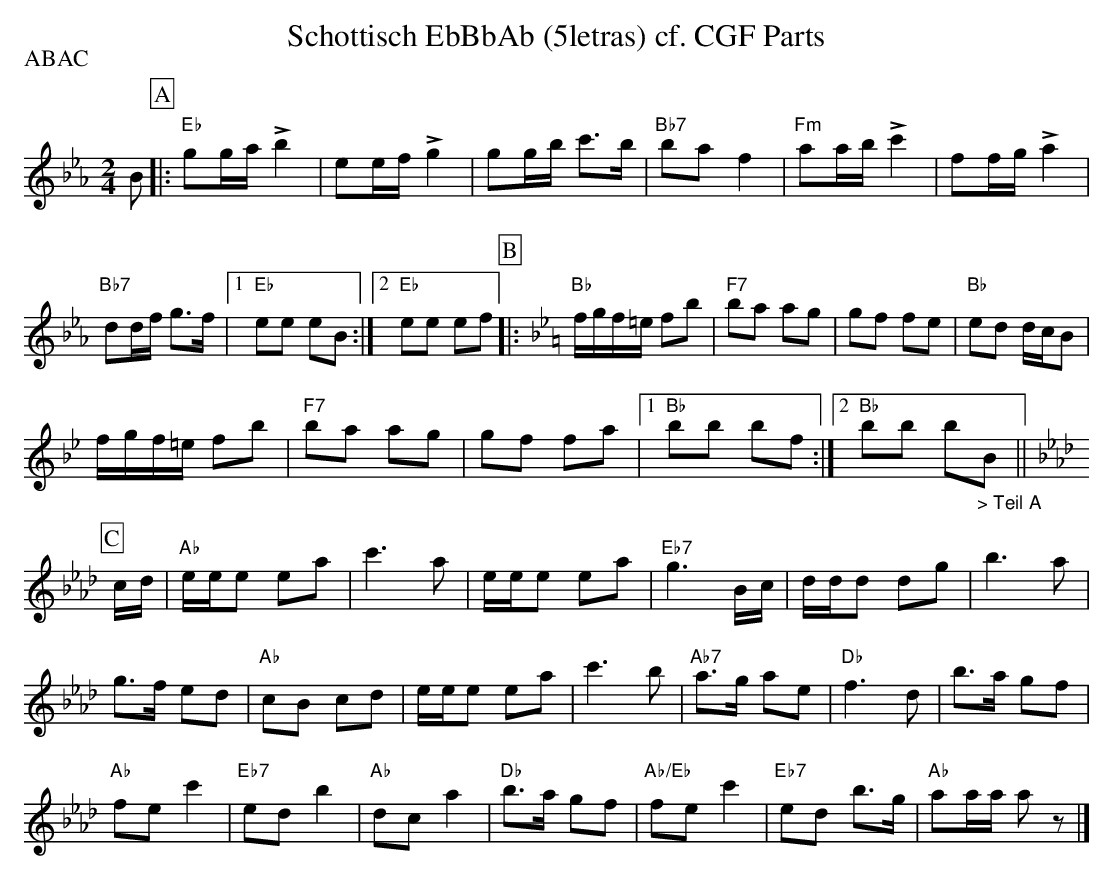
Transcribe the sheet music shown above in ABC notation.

X:1
T:Schottisch EbBbAb (5letras) cf. CGF Parts
P:ABAC
M:2/4
L:1/16
K:Ebmaj%%MIDI gchordon
B2[P:A] |: "Eb"g2ga !>!b4 | e2ef !>!g4 | g2gb c'3b | "Bb7"b2a2f4 | "Fm"a2ab !>!c'4 | f2fg!>!a4 |
"Bb7"d2df g3f |1 "Eb"e2e2 e2B2 :|2 "Eb"e2e2 e2f2 [P:B] [K:Bbmaj] |: "Bb"fgf=e f2b2 | "F7"b2a2 a2g2 | g2f2 f2e2 | "Bb"e2d2 dcB2 |
fgf=e f2b2 | "F7"b2a2 a2g2 | g2f2 f2a2 |1 "Bb"b2b2 b2f2 :|2 "Bb"b2b2 b2"_> Teil A"B2 || [P:C] [K:Abmaj]
cd | "Ab"eee2 e2a2 | c'6a2 | eee2 e2a2 | "Eb7"g6Bc | ddd2 d2g2 | b6a2 |
g3f e2d2 | "Ab"c2B2 c2d2 | eee2 e2a2 | c'6b2 | "Ab7"a3g a2e2 | "Db"f6d2 | b3a g2f2 |
"Ab"f2e2c'4 | "Eb7"e2d2b4 | "Ab"d2c2a4 | "Db"b3a g2f2 | "Ab/Eb"f2e2c'4 | "Eb7"e2d2 b3g | "Ab"a2aa a2z2 |]
